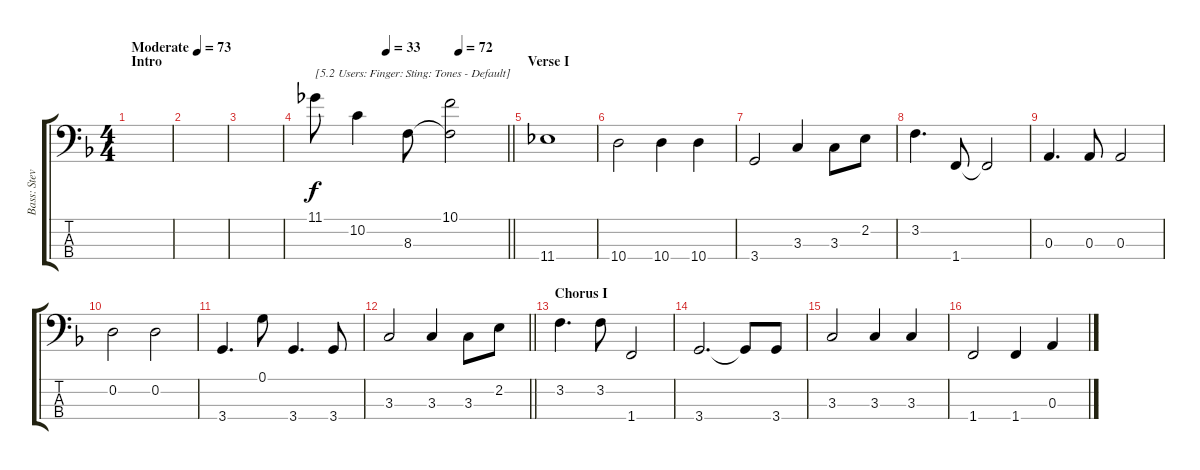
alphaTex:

\track ("Bass: Steve" "Bass: Stev") {instrument electricbassfinger}
\staff {score tabs}
\tuning (G2 D2 A1 E1) {hide}
\ts (4 4)
\section ("" "Intro")
\tempo (73 "Moderate")
\clef f4
\ks f
|
|
|
\tempo (33 0.375)
\tempo (72 0.75)
\barLineRight lightlight
11.1.8{txt "[5.2 Users: Finger: Sting: Tones - Default]"} 10.2.4 8.3.8 (10.1 8.3{t}).2 |
\section ("" "Verse I")
11.4.1 |
10.4.2 10.4.4 10.4.4 |
3.4.2 3.3.4 3.3.8 2.2.8 |
3.2.4{d} 1.4.8 1.4{t}.2 |
0.3.4{d} 0.3.8 0.3.2 |
0.2.2 0.2.2 |
3.4.4{d} 0.1.8 3.4.4{d} 3.4.8 |
\barLineRight lightlight
3.3.2 3.3.4 3.3.8 2.2.8 |
\section ("" "Chorus I")
3.2.4{d} 3.2.8 1.4.2 |
3.4.2{d} 3.4{t}.8 3.4.8 |
3.3.2 3.3.4 3.3.4 |
1.4.2 1.4.4 0.3.4
